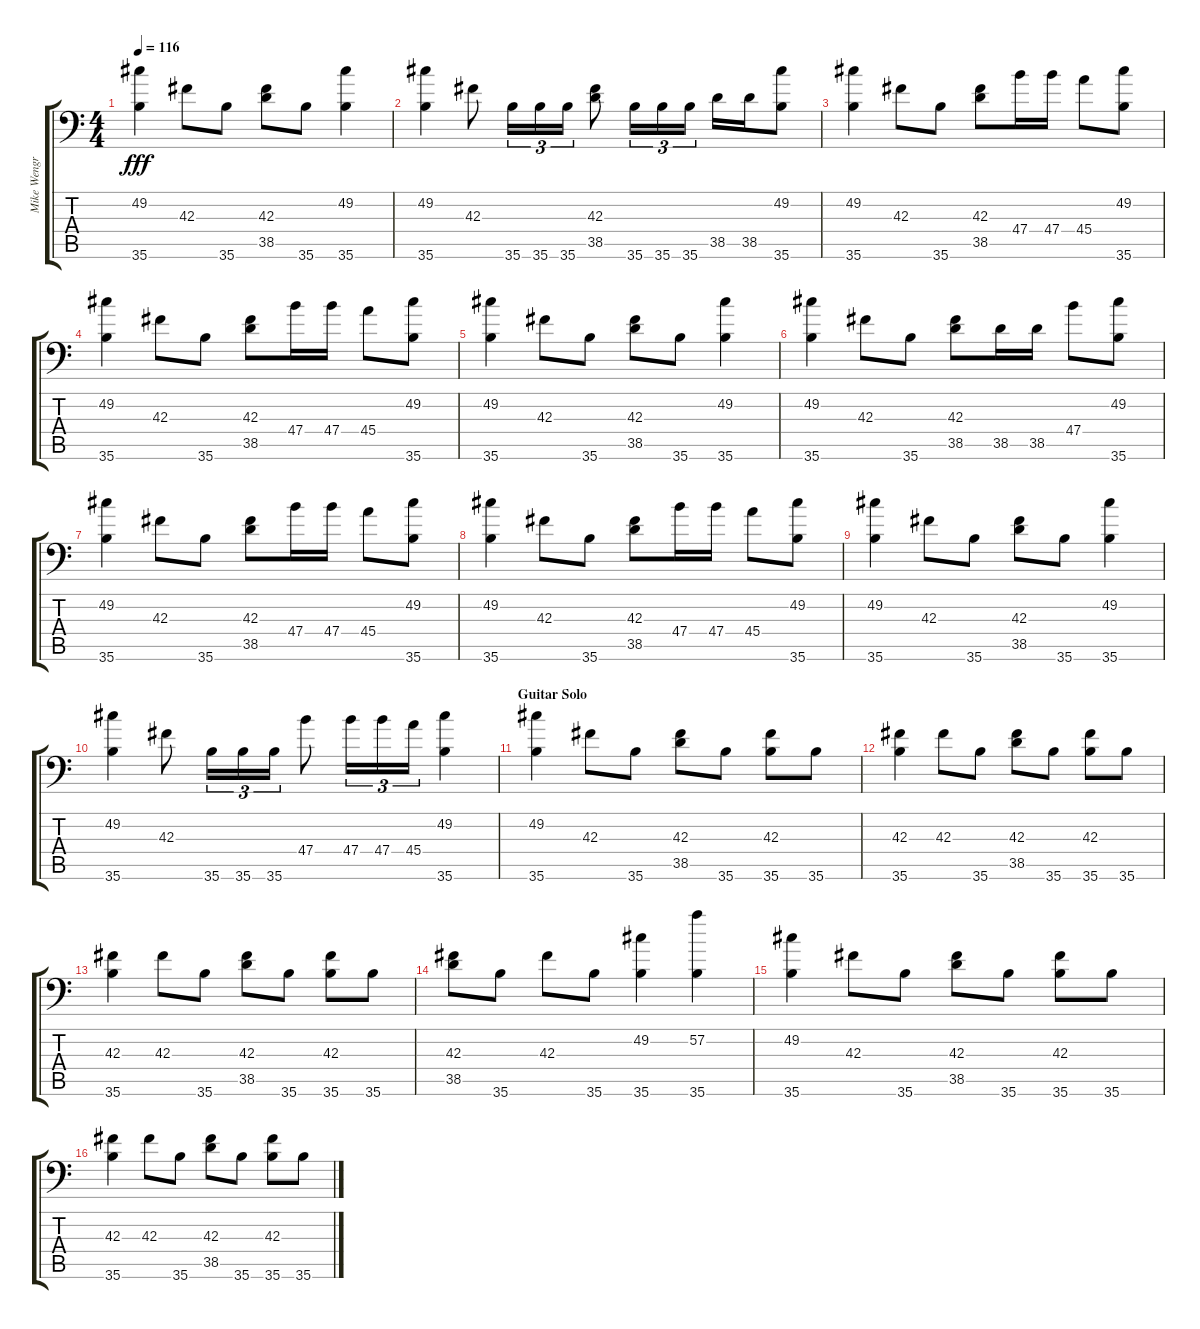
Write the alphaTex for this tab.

\track ("Mike Wengren (Drums)" "Mike Wengr") {instrument acousticgrandpiano}
\staff {score tabs}
\tuning (C-1 C-1 C-1 C-1 C-1 C-1) {hide}
\ts (4 4)
\tempo 116
\clef f4
\ks c
(49.2 35.6).4{dy fff} 42.3.8 35.6.8 (42.3 38.5).8 35.6.8 (49.2 35.6).4 |
(49.2 35.6).4 42.3.8 35.6.16{tu (3 2)} 35.6.16{tu (3 2)} 35.6.16{tu (3 2)} (42.3 38.5).8 35.6.16{tu (3 2)} 35.6.16{tu (3 2)} 35.6.16{tu (3 2)} 38.5.16 38.5.16 (49.2 35.6).8 |
(49.2 35.6).4 42.3.8 35.6.8 (42.3 38.5).8 47.4.16 47.4.16 45.4.8 (49.2 35.6).8 |
(49.2 35.6).4 42.3.8 35.6.8 (42.3 38.5).8 47.4.16 47.4.16 45.4.8 (49.2 35.6).8 |
(49.2 35.6).4 42.3.8 35.6.8 (42.3 38.5).8 35.6.8 (49.2 35.6).4 |
(49.2 35.6).4 42.3.8 35.6.8 (42.3 38.5).8 38.5.16 38.5.16 47.4.8 (49.2 35.6).8 |
(49.2 35.6).4 42.3.8 35.6.8 (42.3 38.5).8 47.4.16 47.4.16 45.4.8 (49.2 35.6).8 |
(49.2 35.6).4 42.3.8 35.6.8 (42.3 38.5).8 47.4.16 47.4.16 45.4.8 (49.2 35.6).8 |
(49.2 35.6).4 42.3.8 35.6.8 (42.3 38.5).8 35.6.8 (49.2 35.6).4 |
(49.2 35.6).4 42.3.8 35.6.16{tu (3 2)} 35.6.16{tu (3 2)} 35.6.16{tu (3 2)} 47.4.8 47.4.16{tu (3 2)} 47.4.16{tu (3 2)} 45.4.16{tu (3 2)} (49.2 35.6).4 |
\section ("" "Guitar Solo")
(49.2 35.6).4 42.3.8 35.6.8 (42.3 38.5).8 35.6.8 (42.3 35.6).8 35.6.8 |
(42.3 35.6).4 42.3.8 35.6.8 (42.3 38.5).8 35.6.8 (42.3 35.6).8 35.6.8 |
(42.3 35.6).4 42.3.8 35.6.8 (42.3 38.5).8 35.6.8 (42.3 35.6).8 35.6.8 |
(42.3 38.5).8 35.6.8 42.3.8 35.6.8 (49.2 35.6).4 (57.2 35.6).4 |
(49.2 35.6).4 42.3.8 35.6.8 (42.3 38.5).8 35.6.8 (42.3 35.6).8 35.6.8 |
(42.3 35.6).4 42.3.8 35.6.8 (42.3 38.5).8 35.6.8 (42.3 35.6).8 35.6.8
